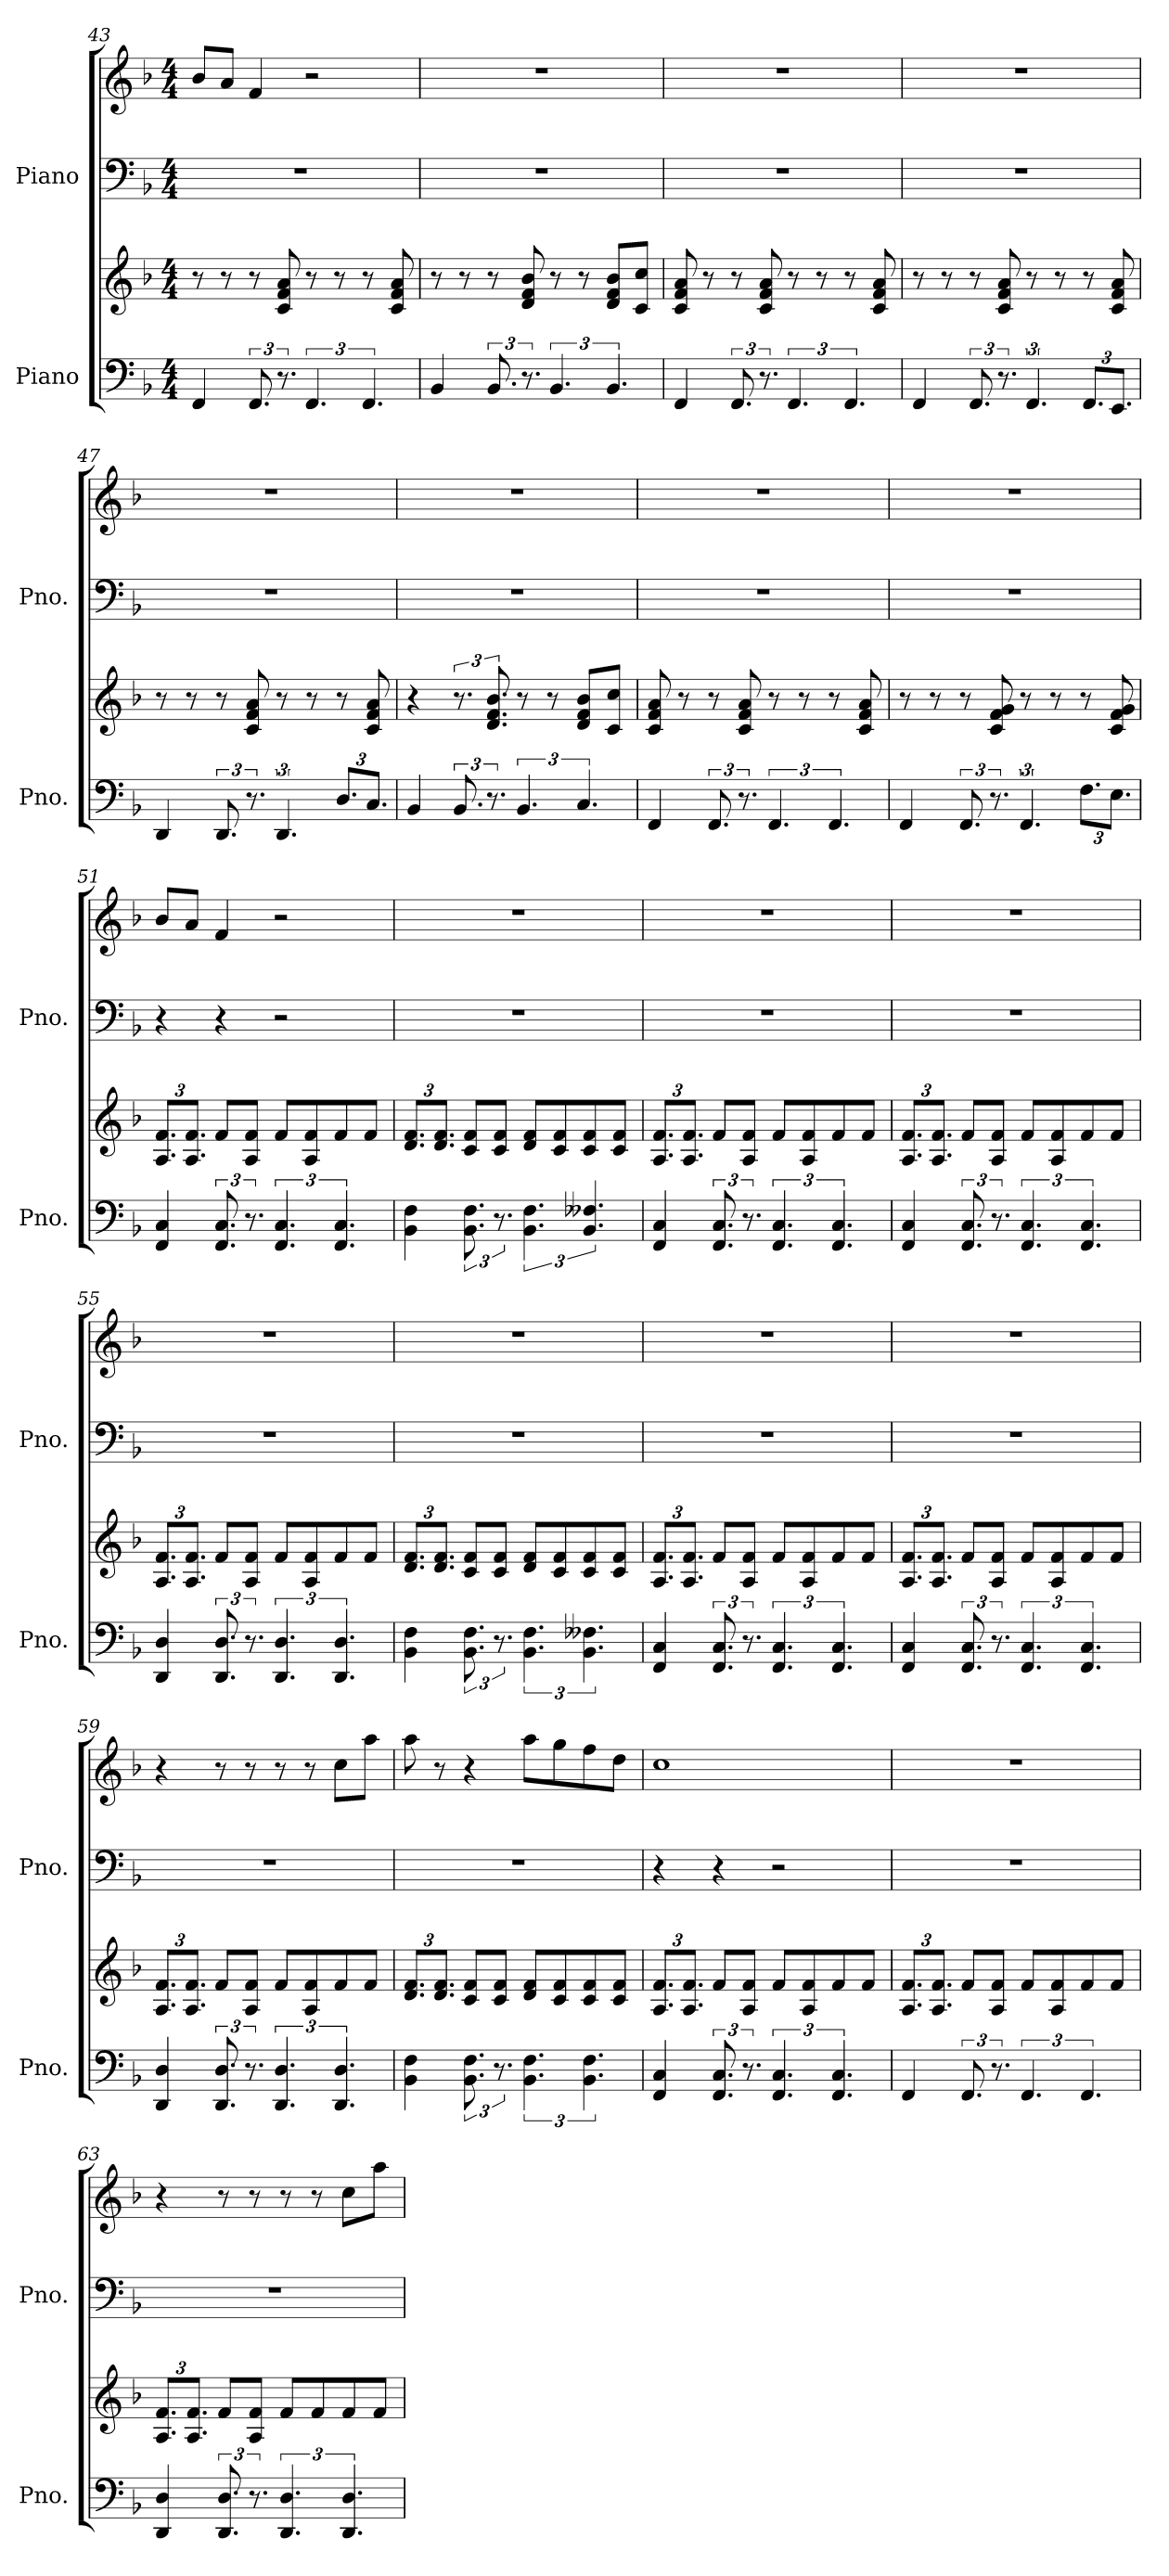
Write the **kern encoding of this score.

**kern	**kern	**kern	**kern
*part2	*part2	*part1	*part1
*staff4	*staff3	*staff2	*staff1
*I"Piano	*	*I"Piano	*
*I'Pno.	*	*I'Pno.	*
*clefF4	*clefG2	*clefF4	*clefG2
*k[b-]	*k[b-]	*k[b-]	*k[b-]
*M4/4	*M4/4	*M4/4	*M4/4
=43	=43	=43	=43
4FF/	8r	1r	8b-/L
.	8r	.	8a/J
12.FF/	8r	.	4f/
12.r	8c/ 8f/ 8a/	.	.
6.FF/	8r	.	2r
.	8r	.	.
6.FF/	8r	.	.
.	8c/ 8f/ 8a/	.	.
=44	=44	=44	=44
4BB-/	8r	1r	1r
.	8r	.	.
12.BB-/	8r	.	.
12.r	8d/ 8f/ 8b-/	.	.
6.BB-/	8r	.	.
.	8r	.	.
6.BB-/	8d/ 8f/ 8b-/L	.	.
.	8c/ 8cc/J	.	.
!!LO:LB:g=z
=45	=45	=45	=45
4FF/	8c/ 8f/ 8a/	1r	1r
.	8r	.	.
12.FF/	8r	.	.
12.r	8c/ 8f/ 8a/	.	.
6.FF/	8r	.	.
.	8r	.	.
6.FF/	8r	.	.
.	8c/ 8f/ 8a/	.	.
=46	=46	=46	=46
4FF/	8r	1r	1r
.	8r	.	.
12.FF/	8r	.	.
12.r	8c/ 8f/ 8a/	.	.
6.FF/	8r	.	.
.	8r	.	.
*Xbrackettup	*	*	*
12.FF/L	8r	.	.
12.EE/J	8c/ 8f/ 8a/	.	.
=47	=47	=47	=47
4DD/	8r	1r	1r
.	8r	.	.
*brackettup	*	*	*
12.DD/	8r	.	.
12.r	8c/ 8f/ 8a/	.	.
6.DD/	8r	.	.
.	8r	.	.
*Xbrackettup	*	*	*
12.D/L	8r	.	.
12.C/J	8c/ 8f/ 8a/	.	.
=48	=48	=48	=48
4BB-/	4r	1r	1r
*brackettup	*	*	*
12.BB-/	12.r	.	.
12.r	12.d/ 12.f/ 12.b-/	.	.
6.BB-/	8r	.	.
.	8r	.	.
6.C/	8d/ 8f/ 8b-/L	.	.
.	8c/ 8cc/J	.	.
!!LO:PB:g=z
=49	=49	=49	=49
4FF/	8c/ 8f/ 8a/	1r	1r
.	8r	.	.
12.FF/	8r	.	.
12.r	8c/ 8f/ 8a/	.	.
6.FF/	8r	.	.
.	8r	.	.
6.FF/	8r	.	.
.	8c/ 8f/ 8a/	.	.
=50	=50	=50	=50
4FF/	8r	1r	1r
.	8r	.	.
12.FF/	8r	.	.
12.r	8c/ 8f/ 8g/	.	.
6.FF/	8r	.	.
.	8r	.	.
*Xbrackettup	*	*	*
12.F\L	8r	.	.
12.E\J	8c/ 8f/ 8g/	.	.
=51	=51	=51	=51
*	*Xbrackettup	*	*
4FF/ 4C/	12.A/ 12.f/L	4r	8b-/L
.	12.A/ 12.f/J	.	8a/J
*brackettup	*	*	*
12.FF/ 12.C/	8f/L	4r	4f/
12.r	8A/ 8f/J	.	.
6.FF/ 6.C/	8f/L	2r	2r
.	8A/ 8f/	.	.
6.FF/ 6.C/	8f/	.	.
.	8f/J	.	.
=52	=52	=52	=52
4BB-\ 4F\	12.d/ 12.f/L	1r	1r
.	12.d/ 12.f/J	.	.
12.BB-\ 12.F\	8c/ 8f/L	.	.
12.r	8c/ 8f/J	.	.
6.BB-\ 6.F\	8d/ 8f/L	.	.
.	8c/ 8f/	.	.
6.BB-/ 6.F--X/	8c/ 8f/	.	.
.	8c/ 8f/J	.	.
!!LO:LB:g=z
=53	=53	=53	=53
4FF/ 4C/	12.A/ 12.f/L	1r	1r
.	12.A/ 12.f/J	.	.
12.FF/ 12.C/	8f/L	.	.
12.r	8A/ 8f/J	.	.
6.FF/ 6.C/	8f/L	.	.
.	8A/ 8f/	.	.
6.FF/ 6.C/	8f/	.	.
.	8f/J	.	.
=54	=54	=54	=54
4FF/ 4C/	12.A/ 12.f/L	1r	1r
.	12.A/ 12.f/J	.	.
12.FF/ 12.C/	8f/L	.	.
12.r	8A/ 8f/J	.	.
6.FF/ 6.C/	8f/L	.	.
.	8A/ 8f/	.	.
6.FF/ 6.C/	8f/	.	.
.	8f/J	.	.
=55	=55	=55	=55
4DD/ 4D/	12.A/ 12.f/L	1r	1r
.	12.A/ 12.f/J	.	.
12.DD/ 12.D/	8f/L	.	.
12.r	8A/ 8f/J	.	.
6.DD/ 6.D/	8f/L	.	.
.	8A/ 8f/	.	.
6.DD/ 6.D/	8f/	.	.
.	8f/J	.	.
=56	=56	=56	=56
4BB-\ 4F\	12.d/ 12.f/L	1r	1r
.	12.d/ 12.f/J	.	.
12.BB-\ 12.F\	8c/ 8f/L	.	.
12.r	8c/ 8f/J	.	.
6.BB-\ 6.F\	8d/ 8f/L	.	.
.	8c/ 8f/	.	.
6.BB-\ 6.F--X\	8c/ 8f/	.	.
.	8c/ 8f/J	.	.
!!LO:LB:g=z
=57	=57	=57	=57
4FF/ 4C/	12.A/ 12.f/L	1r	1r
.	12.A/ 12.f/J	.	.
12.FF/ 12.C/	8f/L	.	.
12.r	8A/ 8f/J	.	.
6.FF/ 6.C/	8f/L	.	.
.	8A/ 8f/	.	.
6.FF/ 6.C/	8f/	.	.
.	8f/J	.	.
=58	=58	=58	=58
4FF/ 4C/	12.A/ 12.f/L	1r	1r
.	12.A/ 12.f/J	.	.
12.FF/ 12.C/	8f/L	.	.
12.r	8A/ 8f/J	.	.
6.FF/ 6.C/	8f/L	.	.
.	8A/ 8f/	.	.
6.FF/ 6.C/	8f/	.	.
.	8f/J	.	.
=59	=59	=59	=59
4DD/ 4D/	12.A/ 12.f/L	1r	4r
.	12.A/ 12.f/J	.	.
12.DD/ 12.D/	8f/L	.	8r
12.r	8A/ 8f/J	.	8r
6.DD/ 6.D/	8f/L	.	8r
.	8A/ 8f/	.	8r
6.DD/ 6.D/	8f/	.	8cc\L
.	8f/J	.	8aa\J
=60	=60	=60	=60
4BB-\ 4F\	12.d/ 12.f/L	1r	8aa\
.	12.d/ 12.f/J	.	8r
12.BB-\ 12.F\	8c/ 8f/L	.	4r
12.r	8c/ 8f/J	.	.
6.BB-\ 6.F\	8d/ 8f/L	.	8aa\L
.	8c/ 8f/	.	8gg\
6.BB-\ 6.F\	8c/ 8f/	.	8ff\
.	8c/ 8f/J	.	8dd\J
!!LO:PB:g=z
=61	=61	=61	=61
4FF/ 4C/	12.A/ 12.f/L	4r	1cc
.	12.A/ 12.f/J	.	.
12.FF/ 12.C/	8f/L	4r	.
12.r	8A/ 8f/J	.	.
6.FF/ 6.C/	8f/L	2r	.
.	8A/ 8f/	.	.
6.FF/ 6.C/	8f/	.	.
.	8f/J	.	.
=62	=62	=62	=62
4FF/	12.A/ 12.f/L	1r	1r
.	12.A/ 12.f/J	.	.
12.FF/	8f/L	.	.
12.r	8A/ 8f/J	.	.
6.FF/	8f/L	.	.
.	8A/ 8f/	.	.
6.FF/	8f/	.	.
.	8f/J	.	.
=63	=63	=63	=63
4DD/ 4D/	12.A/ 12.f/L	1r	4r
.	12.A/ 12.f/J	.	.
12.DD/ 12.D/	8f/L	.	8r
12.r	8A/ 8f/J	.	8r
6.DD/ 6.D/	8f/L	.	8r
.	8f/	.	8r
6.DD/ 6.D/	8f/	.	8cc\L
.	8f/J	.	8aa\J
=	=	=	=
*-	*-	*-	*-
